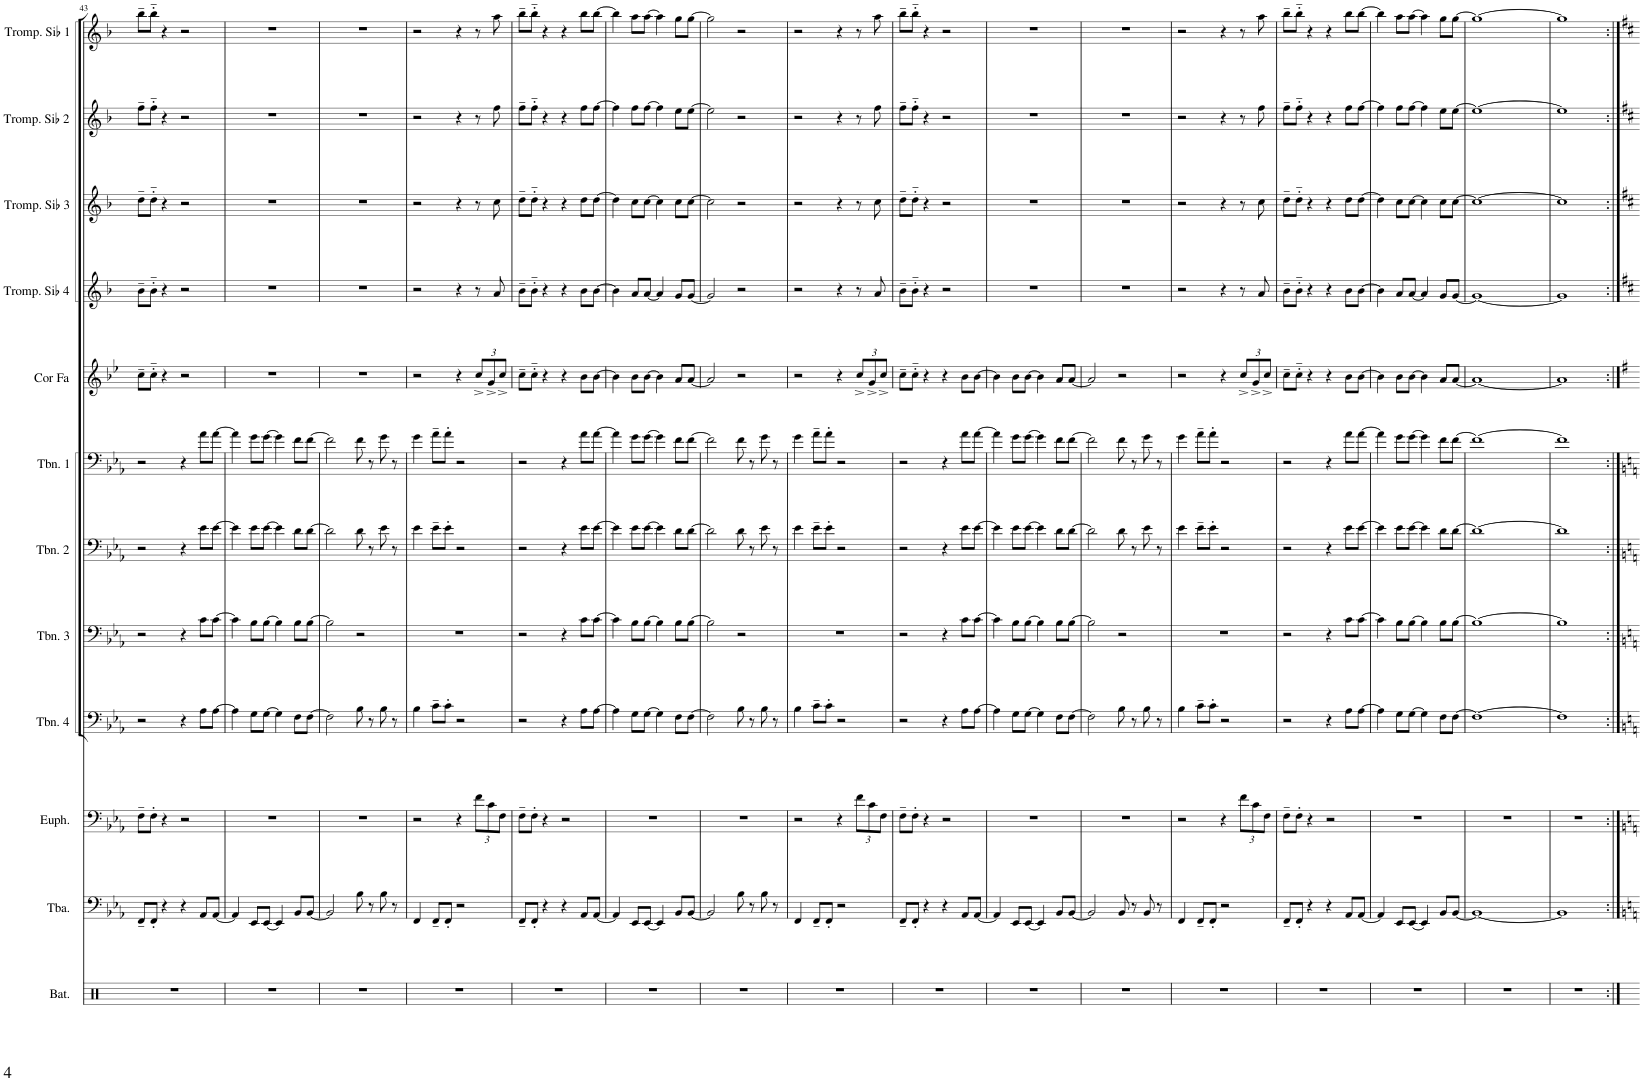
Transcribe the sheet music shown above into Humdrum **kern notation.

**kern	**kern	**kern	**kern	**kern	**kern	**kern	**kern	**kern	**kern	**kern	**kern
*part12	*part11	*part10	*part9	*part8	*part7	*part6	*part5	*part4	*part3	*part2	*part1
*staff12	*staff11	*staff10	*staff9	*staff8	*staff7	*staff6	*staff5	*staff4	*staff3	*staff2	*staff1
*I"Batterie	*I"Tuba	*I"Euphonium	*I"Trombone 4	*I"Trombone 3	*I"Trombone 2	*I"Trombone 1	*I"Cor en Fa	*I"Trompette en Sib 4	*I"Trompette en Sib 3	*I"Trompette en Sib 2	*I"Trompette en Sib 1
*I'Bat.	*I'Tba.	*I'Euph.	*I'Tbn. 4	*I'Tbn. 3	*I'Tbn. 2	*I'Tbn. 1	*I'Cor Fa	*I'Tromp. Sib 4	*I'Tromp. Sib 3	*I'Tromp. Sib 2	*I'Tromp. Sib 1
!!LO:PB:g=z
*clefX	*clefF4	*clefF4	*clefF4	*clefF4	*clefF4	*clefF4	*clefG2	*clefG2	*clefG2	*clefG2	*clefG2
*	*	*	*	*	*	*	*Trd4c7	*Trd1c2	*Trd1c2	*Trd1c2	*Trd1c2
*k[]	*k[b-e-a-]	*k[b-e-a-]	*k[b-e-a-]	*k[b-e-a-]	*k[b-e-a-]	*k[b-e-a-]	*k[b-e-]	*k[b-]	*k[b-]	*k[b-]	*k[b-]
*M4/4	*M4/4	*M4/4	*M4/4	*M4/4	*M4/4	*M4/4	*M4/4	*M4/4	*M4/4	*M4/4	*M4/4
=43	=43	=43	=43	=43	=43	=43	=43	=43	=43	=43	=43
1r	8FF~/L	8F~\L	2r	2r	2r	2r	8cc~\L	8b-~\L	8dd~\L	8ff~\L	8bb-~\L
.	8FF'/J	8F'\J	.	.	.	.	8cc'~\J	8b-'~\J	8dd'~\J	8ff'~\J	8bb-'~\J
.	4r	4r	.	.	.	.	4r	4r	4r	4r	4r
.	4r	2r	4r	4r	4r	4r	2r	2r	2r	2r	2r
.	8AA-/L	.	8A-\L	8c\L	8e-\L	8a-\L	.	.	.	.	.
.	[8AA-/J	.	[8A-\J	[8c\J	[8e-\J	[8a-\J	.	.	.	.	.
=44	=44	=44	=44	=44	=44	=44	=44	=44	=44	=44	=44
1r	4AA-/]	1r	4A-\]	4c\]	4e-\]	4a-\]	1r	1r	1r	1r	1r
.	8EE-/L	.	8G\L	8B-\L	8e-\L	8g\L	.	.	.	.	.
.	[8EE-/J	.	[8G\J	[8B-\J	[8e-\J	[8g\J	.	.	.	.	.
.	4EE-/]	.	4G\]	4B-\]	4e-\]	4g\]	.	.	.	.	.
.	8BB-/L	.	8F\L	8B-\L	8d\L	8f\L	.	.	.	.	.
.	[8BB-/J	.	[8F\J	[8B-\J	[8d\J	[8f\J	.	.	.	.	.
=45	=45	=45	=45	=45	=45	=45	=45	=45	=45	=45	=45
1r	2BB-/]	1r	2F\]	2B-\]	2d\]	2f\]	1r	1r	1r	1r	1r
.	8B-\	.	8B-\	2r	8d\	8f\	.	.	.	.	.
.	8r	.	8r	.	8r	8r	.	.	.	.	.
.	8B-\	.	8B-\	.	8e-\	8g\	.	.	.	.	.
.	8r	.	8r	.	8r	8r	.	.	.	.	.
=46	=46	=46	=46	=46	=46	=46	=46	=46	=46	=46	=46
1r	4FF/	2r	4B-\	1r	4e-\	4g\	2r	2r	2r	2r	2r
.	8FF~/L	.	8c~\L	.	8e-~\L	8a-~\L	.	.	.	.	.
.	8FF'/J	.	8c'\J	.	8e-'\J	8a-'\J	.	.	.	.	.
.	2r	4r	2r	.	2r	2r	4r	4r	4r	4r	4r
*	*	*Xbrackettup	*	*	*	*	*Xbrackettup	*	*	*	*
.	.	12f\L	.	.	.	.	12cc^/L	8r	8r	8r	8r
.	.	12c\	.	.	.	.	12g^/	.	.	.	.
.	.	.	.	.	.	.	.	8a/	8cc\	8ff\	8aa\
.	.	12F\J	.	.	.	.	12cc^/J	.	.	.	.
=47	=47	=47	=47	=47	=47	=47	=47	=47	=47	=47	=47
1r	8FF~/L	8F~\L	2r	2r	2r	2r	8cc~\L	8b-~\L	8dd~\L	8ff~\L	8bb-~\L
.	8FF'/J	8F'\J	.	.	.	.	8cc'~\J	8b-'~\J	8dd'~\J	8ff'~\J	8bb-'~\J
.	4r	4r	.	.	.	.	4r	4r	4r	4r	4r
.	4r	2r	4r	4r	4r	4r	4r	4r	4r	4r	4r
.	8AA-/L	.	8A-\L	8c\L	8e-\L	8a-\L	8b-\L	8b-\L	8dd\L	8ff\L	8bb-\L
.	[8AA-/J	.	[8A-\J	[8c\J	[8e-\J	[8a-\J	[8b-\J	[8b-\J	[8dd\J	[8ff\J	[8bb-\J
=48	=48	=48	=48	=48	=48	=48	=48	=48	=48	=48	=48
1r	4AA-/]	1r	4A-\]	4c\]	4e-\]	4a-\]	4b-\]	4b-\]	4dd\]	4ff\]	4bb-\]
.	8EE-/L	.	8G\L	8B-\L	8e-\L	8g\L	8b-\L	8a/L	8cc\L	8ff\L	8aa\L
.	[8EE-/J	.	[8G\J	[8B-\J	[8e-\J	[8g\J	[8b-\J	[8a/J	[8cc\J	[8ff\J	[8aa\J
.	4EE-/]	.	4G\]	4B-\]	4e-\]	4g\]	4b-\]	4a/]	4cc\]	4ff\]	4aa\]
.	8BB-/L	.	8F\L	8B-\L	8d\L	8f\L	8a/L	8g/L	8cc\L	8ee\L	8gg\L
.	[8BB-/J	.	[8F\J	[8B-\J	[8d\J	[8f\J	[8a/J	[8g/J	[8cc\J	[8ee\J	[8gg\J
=49	=49	=49	=49	=49	=49	=49	=49	=49	=49	=49	=49
1r	2BB-/]	1r	2F\]	2B-\]	2d\]	2f\]	2a/]	2g/]	2cc\]	2ee\]	2gg\]
.	8B-\	.	8B-\	2r	8d\	8f\	2r	2r	2r	2r	2r
.	8r	.	8r	.	8r	8r	.	.	.	.	.
.	8B-\	.	8B-\	.	8e-\	8g\	.	.	.	.	.
.	8r	.	8r	.	8r	8r	.	.	.	.	.
=50	=50	=50	=50	=50	=50	=50	=50	=50	=50	=50	=50
1r	4FF/	2r	4B-\	1r	4e-\	4g\	2r	2r	2r	2r	2r
.	8FF~/L	.	8c~\L	.	8e-~\L	8a-~\L	.	.	.	.	.
.	8FF'/J	.	8c'\J	.	8e-'\J	8a-'\J	.	.	.	.	.
.	2r	4r	2r	.	2r	2r	4r	4r	4r	4r	4r
.	.	12f\L	.	.	.	.	12cc^/L	8r	8r	8r	8r
.	.	12c\	.	.	.	.	12g^/	.	.	.	.
.	.	.	.	.	.	.	.	8a/	8cc\	8ff\	8aa\
.	.	12F\J	.	.	.	.	12cc^/J	.	.	.	.
=51	=51	=51	=51	=51	=51	=51	=51	=51	=51	=51	=51
1r	8FF~/L	8F~\L	2r	2r	2r	2r	8cc~\L	8b-~\L	8dd~\L	8ff~\L	8bb-~\L
.	8FF'/J	8F'\J	.	.	.	.	8cc'~\J	8b-'~\J	8dd'~\J	8ff'~\J	8bb-'~\J
.	4r	4r	.	.	.	.	4r	4r	4r	4r	4r
.	4r	2r	4r	4r	4r	4r	4r	2r	2r	2r	2r
.	8AA-/L	.	8A-\L	8c\L	8e-\L	8a-\L	8b-\L	.	.	.	.
.	[8AA-/J	.	[8A-\J	[8c\J	[8e-\J	[8a-\J	[8b-\J	.	.	.	.
=52	=52	=52	=52	=52	=52	=52	=52	=52	=52	=52	=52
1r	4AA-/]	1r	4A-\]	4c\]	4e-\]	4a-\]	4b-\]	1r	1r	1r	1r
.	8EE-/L	.	8G\L	8B-\L	8e-\L	8g\L	8b-\L	.	.	.	.
.	[8EE-/J	.	[8G\J	[8B-\J	[8e-\J	[8g\J	[8b-\J	.	.	.	.
.	4EE-/]	.	4G\]	4B-\]	4e-\]	4g\]	4b-\]	.	.	.	.
.	8BB-/L	.	8F\L	8B-\L	8d\L	8f\L	8a/L	.	.	.	.
.	[8BB-/J	.	[8F\J	[8B-\J	[8d\J	[8f\J	[8a/J	.	.	.	.
=53	=53	=53	=53	=53	=53	=53	=53	=53	=53	=53	=53
1r	2BB-/]	1r	2F\]	2B-\]	2d\]	2f\]	2a/]	1r	1r	1r	1r
.	8BB-/	.	8B-\	2r	8d\	8f\	2r	.	.	.	.
.	8r	.	8r	.	8r	8r	.	.	.	.	.
.	8BB-/	.	8B-\	.	8e-\	8g\	.	.	.	.	.
.	8r	.	8r	.	8r	8r	.	.	.	.	.
=54	=54	=54	=54	=54	=54	=54	=54	=54	=54	=54	=54
1r	4FF/	2r	4B-\	1r	4e-\	4g\	2r	2r	2r	2r	2r
.	8FF~/L	.	8c~\L	.	8e-~\L	8a-~\L	.	.	.	.	.
.	8FF'/J	.	8c'\J	.	8e-'\J	8a-'\J	.	.	.	.	.
.	2r	4r	2r	.	2r	2r	4r	4r	4r	4r	4r
.	.	12f\L	.	.	.	.	12cc^/L	8r	8r	8r	8r
.	.	12c\	.	.	.	.	12g^/	.	.	.	.
.	.	.	.	.	.	.	.	8a/	8cc\	8ff\	8aa\
.	.	12F\J	.	.	.	.	12cc^/J	.	.	.	.
=55	=55	=55	=55	=55	=55	=55	=55	=55	=55	=55	=55
1r	8FF~/L	8F~\L	2r	2r	2r	2r	8cc~\L	8b-~\L	8dd~\L	8ff~\L	8bb-~\L
.	8FF'/J	8F'\J	.	.	.	.	8cc'~\J	8b-'~\J	8dd'~\J	8ff'~\J	8bb-'~\J
.	4r	4r	.	.	.	.	4r	4r	4r	4r	4r
.	4r	2r	4r	4r	4r	4r	4r	4r	4r	4r	4r
.	8AA-/L	.	8A-\L	8c\L	8e-\L	8a-\L	8b-\L	8b-\L	8dd\L	8ff\L	8bb-\L
.	[8AA-/J	.	[8A-\J	[8c\J	[8e-\J	[8a-\J	[8b-\J	[8b-\J	[8dd\J	[8ff\J	[8bb-\J
=56	=56	=56	=56	=56	=56	=56	=56	=56	=56	=56	=56
1r	4AA-/]	1r	4A-\]	4c\]	4e-\]	4a-\]	4b-\]	4b-\]	4dd\]	4ff\]	4bb-\]
.	8EE-/L	.	8G\L	8B-\L	8e-\L	8g\L	8b-\L	8a/L	8cc\L	8ff\L	8aa\L
.	[8EE-/J	.	[8G\J	[8B-\J	[8e-\J	[8g\J	[8b-\J	[8a/J	[8cc\J	[8ff\J	[8aa\J
.	4EE-/]	.	4G\]	4B-\]	4e-\]	4g\]	4b-\]	4a/]	4cc\]	4ff\]	4aa\]
.	8BB-/L	.	8F\L	8B-\L	8d\L	8f\L	8a/L	8g/L	8cc\L	8ee\L	8gg\L
.	[8BB-/J	.	[8F\J	[8B-\J	[8d\J	[8f\J	[8a/J	[8g/J	[8cc\J	[8ee\J	[8gg\J
=57	=57	=57	=57	=57	=57	=57	=57	=57	=57	=57	=57
1r	1BB-_	1r	1F_	1B-_	1d_	1f_	1a_	1g_	1cc_	1ee_	1gg_
=58	=58	=58	=58	=58	=58	=58	=58	=58	=58	=58	=58
1r	1BB-]	1r	1F]	1B-]	1d]	1f]	1a]	1g]	1cc]	1ee]	1gg]
=:|!	=:|!	=:|!	=:|!	=:|!	=:|!	=:|!	=:|!	=:|!	=:|!	=:|!	=:|!
*-	*-	*-	*-	*-	*-	*-	*-	*-	*-	*-	*-
